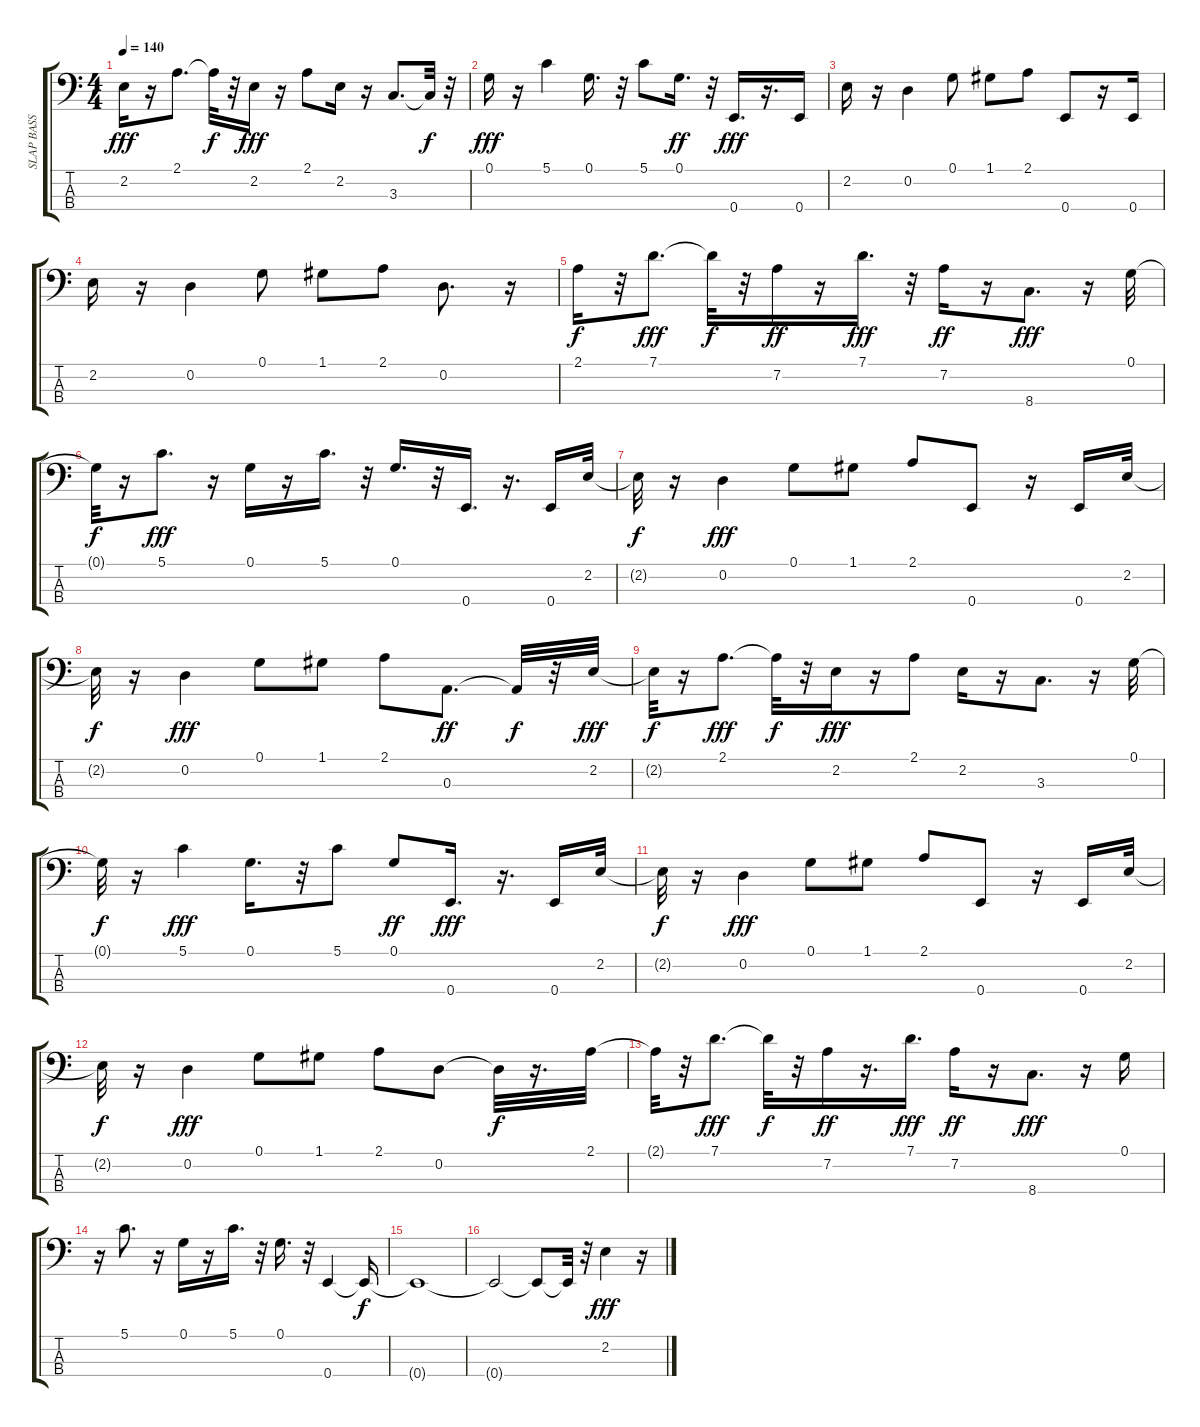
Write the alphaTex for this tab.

\track ("SLAP BASS 2" "SLAP BASS ") {instrument electricbassfinger}
\staff {score tabs}
\tuning (G2 D2 A1 E1) {hide}
\ts (4 4)
\tempo 140
\clef f4
\ks c
2.2.16{dy fff} r.16 2.1.8{d} 2.1{t}.32{dy f} r.32 2.2.16{dy fff} r.16 2.1.8 2.2.16 r.16 3.3.8{d} 3.3{t}.32{dy f} r.32 |
0.1.16{dy fff} r.16 5.1.4 0.1.16{d} r.32 5.1.8 0.1.16{d dy ff} r.32 0.4.16{d dy fff} r.16{d} 0.4.16 |
2.2.16 r.16 0.2.4 0.1.8 1.1.8 2.1.8 0.4.8 r.16 0.4.16 |
2.2.16 r.16 0.2.4 0.1.8 1.1.8 2.1.8 0.2.8{d} r.16 |
2.1.16{dy f} r.32 7.1.8{d dy fff} 7.1{t}.32{dy f} r.32 7.2.16{dy ff} r.16 7.1.16{d dy fff} r.32 7.2.16{dy ff} r.16 8.4.8{d dy fff} r.16 0.1.32 |
0.1{t}.32{dy f} r.16 5.1.8{d dy fff} r.16 0.1.16 r.16 5.1.16{d} r.32 0.1.16{d} r.32 0.4.16{d} r.16{d} 0.4.16 2.2.32 |
2.2{t}.32{dy f} r.16 0.2.4{dy fff} 0.1.8 1.1.8 2.1.8 0.4.8 r.16 0.4.16 2.2.32 |
2.2{t}.32{dy f} r.16 0.2.4{dy fff} 0.1.8 1.1.8 2.1.8 0.3.8{d dy ff} 0.3{t}.32{dy f} r.32 2.2.32{dy fff} |
2.2{t}.32{dy f} r.16 2.1.8{d dy fff} 2.1{t}.32{dy f} r.32 2.2.16{dy fff} r.16 2.1.8 2.2.16 r.16 3.3.8{d} r.16 0.1.32 |
0.1{t}.32{dy f} r.16 5.1.4{dy fff} 0.1.16{d} r.32 5.1.8 0.1.8{dy ff} 0.4.16{d dy fff} r.16{d} 0.4.16 2.2.32 |
2.2{t}.32{dy f} r.16 0.2.4{dy fff} 0.1.8 1.1.8 2.1.8 0.4.8 r.16 0.4.16 2.2.32 |
2.2{t}.32{dy f} r.16 0.2.4{dy fff} 0.1.8 1.1.8 2.1.8 0.2.8 0.2{t}.32{dy f} r.16{d} 2.1.32 |
2.1{t}.32 r.32 7.1.8{d dy fff} 7.1{t}.32{dy f} r.32 7.2.16{dy ff} r.16{d} 7.1.16{d dy fff} 7.2.16{dy ff} r.16 8.4.8{d dy fff} r.16 0.1.16 |
r.16 5.1.8{d} r.16 0.1.16 r.16 5.1.16{d} r.32 0.1.16{d} r.32 0.4.4 0.4{t}.16{dy f} |
0.4{t}.1 |
0.4{t}.2 0.4{t}.8 0.4{t}.32 r.32 2.2.4{dy fff} r.16
